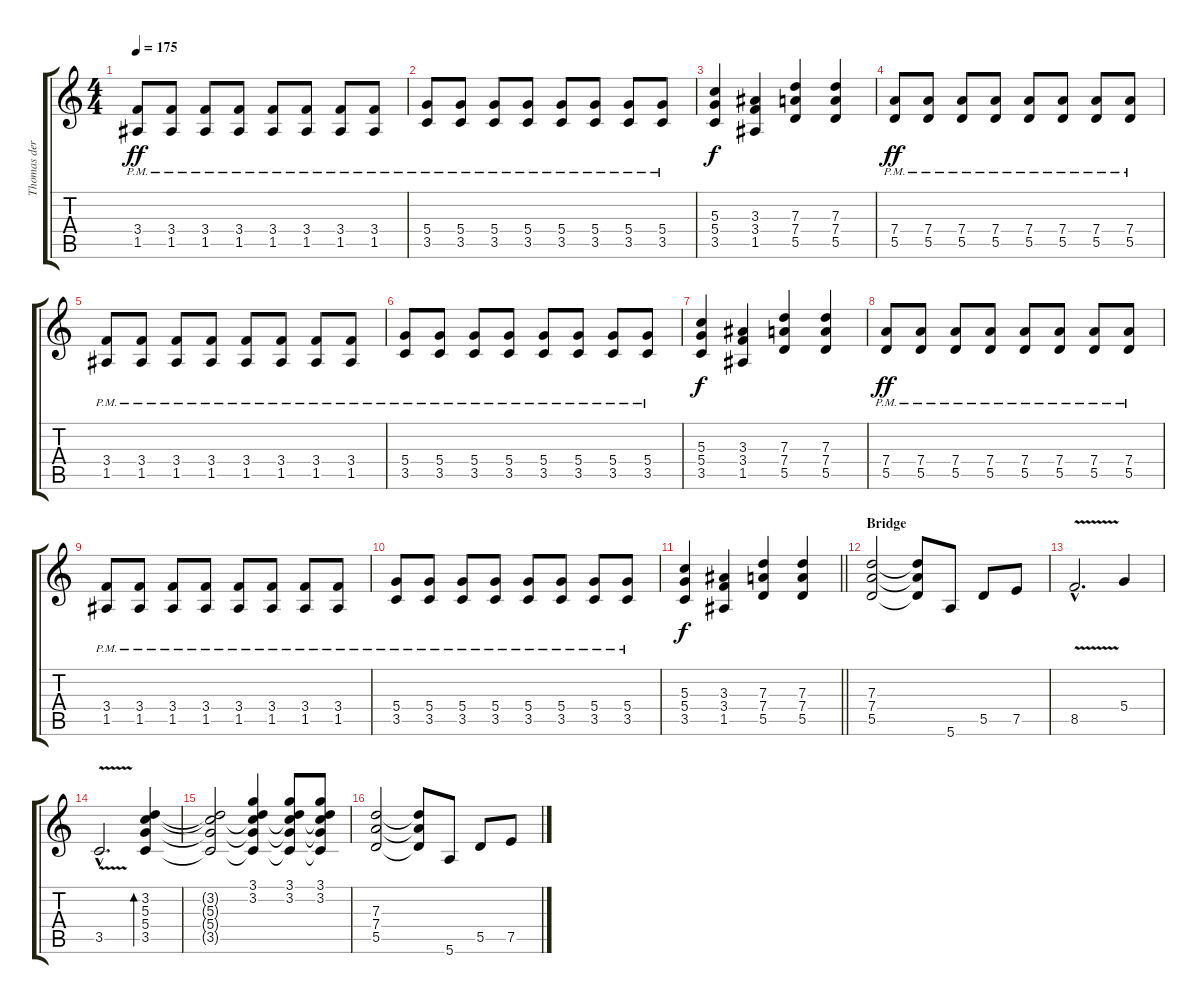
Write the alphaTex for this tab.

\track ("Thomas der Münzer" "Thomas der") {instrument distortionguitar}
\staff {score tabs}
\tuning (E4 B3 G3 D3 A2 E2) {hide}
\ts (4 4)
\tempo 175
\clef g2
\ks c
(3.4{pm} 1.5{pm}).8{dy ff} (3.4{pm} 1.5{pm}).8 (3.4{pm} 1.5{pm}).8 (3.4{pm} 1.5{pm}).8 (3.4{pm} 1.5{pm}).8 (3.4{pm} 1.5{pm}).8 (3.4{pm} 1.5{pm}).8 (3.4{pm} 1.5{pm}).8 |
(5.4{pm} 3.5{pm}).8 (5.4{pm} 3.5{pm}).8 (5.4{pm} 3.5{pm}).8 (5.4{pm} 3.5{pm}).8 (5.4{pm} 3.5{pm}).8 (5.4{pm} 3.5{pm}).8 (5.4{pm} 3.5{pm}).8 (5.4{pm} 3.5{pm}).8 |
(5.3 5.4 3.5).4{dy f} (3.3 3.4 1.5).4 (7.3 7.4 5.5).4 (7.3 7.4 5.5).4 |
(7.4{pm} 5.5{pm}).8{dy ff} (7.4{pm} 5.5{pm}).8 (7.4{pm} 5.5{pm}).8 (7.4{pm} 5.5{pm}).8 (7.4{pm} 5.5{pm}).8 (7.4{pm} 5.5{pm}).8 (7.4{pm} 5.5{pm}).8 (7.4{pm} 5.5{pm}).8 |
(3.4{pm} 1.5{pm}).8 (3.4{pm} 1.5{pm}).8 (3.4{pm} 1.5{pm}).8 (3.4{pm} 1.5{pm}).8 (3.4{pm} 1.5{pm}).8 (3.4{pm} 1.5{pm}).8 (3.4{pm} 1.5{pm}).8 (3.4{pm} 1.5{pm}).8 |
(5.4{pm} 3.5{pm}).8 (5.4{pm} 3.5{pm}).8 (5.4{pm} 3.5{pm}).8 (5.4{pm} 3.5{pm}).8 (5.4{pm} 3.5{pm}).8 (5.4{pm} 3.5{pm}).8 (5.4{pm} 3.5{pm}).8 (5.4{pm} 3.5{pm}).8 |
(5.3 5.4 3.5).4{dy f} (3.3 3.4 1.5).4 (7.3 7.4 5.5).4 (7.3 7.4 5.5).4 |
(7.4{pm} 5.5{pm}).8{dy ff} (7.4{pm} 5.5{pm}).8 (7.4{pm} 5.5{pm}).8 (7.4{pm} 5.5{pm}).8 (7.4{pm} 5.5{pm}).8 (7.4{pm} 5.5{pm}).8 (7.4{pm} 5.5{pm}).8 (7.4{pm} 5.5{pm}).8 |
(3.4{pm} 1.5{pm}).8 (3.4{pm} 1.5{pm}).8 (3.4{pm} 1.5{pm}).8 (3.4{pm} 1.5{pm}).8 (3.4{pm} 1.5{pm}).8 (3.4{pm} 1.5{pm}).8 (3.4{pm} 1.5{pm}).8 (3.4{pm} 1.5{pm}).8 |
(5.4{pm} 3.5{pm}).8 (5.4{pm} 3.5{pm}).8 (5.4{pm} 3.5{pm}).8 (5.4{pm} 3.5{pm}).8 (5.4{pm} 3.5{pm}).8 (5.4{pm} 3.5{pm}).8 (5.4{pm} 3.5{pm}).8 (5.4{pm} 3.5{pm}).8 |
\barLineRight lightlight
(5.3 5.4 3.5).4{dy f} (3.3 3.4 1.5).4 (7.3 7.4 5.5).4 (7.3 7.4 5.5).4 |
\section ("" "Bridge")
(7.3 7.4 5.5).2 (7.3{t} 7.4{t} 5.5{t}).8 5.6.8 5.5.8 7.5.8 |
8.5{v hac}.2{d} 5.4.4 |
3.5{v hac}.2{d} (3.2 5.3 5.4 3.5).4{bd 480} |
(3.2{t} 5.3{t} 5.4{t} 3.5{t}).2 (3.1 3.2 5.3{t} 5.4{t} 3.5{t}).4 (3.1 3.2 5.3{t} 5.4{t} 3.5{t}).8 (3.1 3.2 5.3{t} 5.4{t} 3.5{t}).8 |
(7.3 7.4 5.5).2 (7.3{t} 7.4{t} 5.5{t}).8 5.6.8 5.5.8 7.5.8
